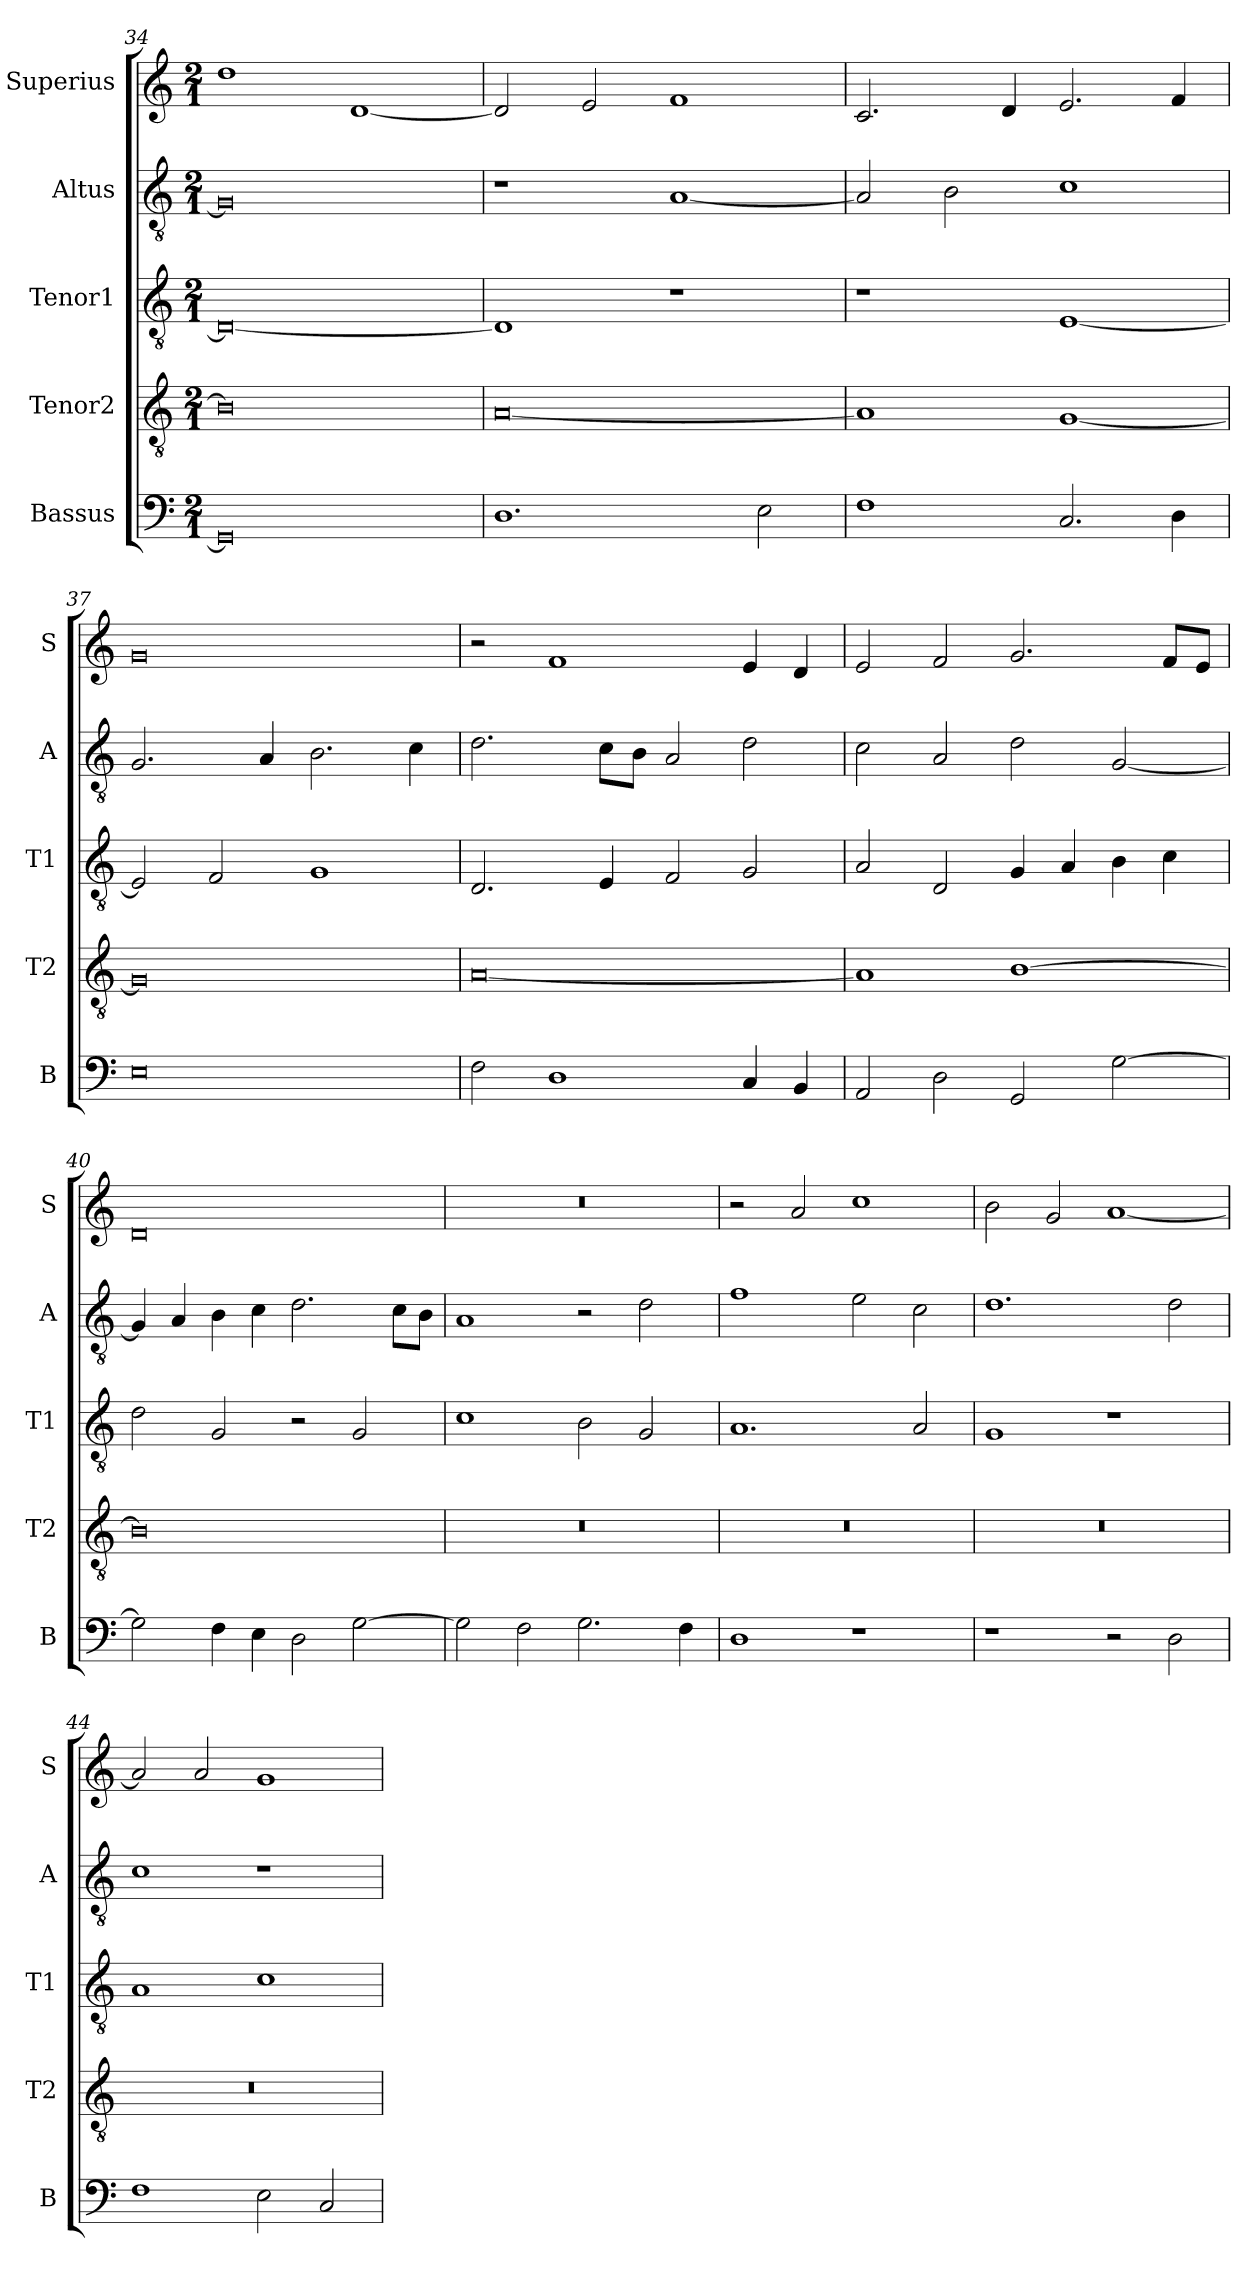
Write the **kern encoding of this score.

**kern	**kern	**kern	**kern	**kern
*part5	*part4	*part3	*part2	*part1
*staff5	*staff4	*staff3	*staff2	*staff1
*I"Bassus	*I"Tenor2	*I"Tenor1	*I"Altus	*I"Superius
*I'B	*I'T2	*I'T1	*I'A	*I'S
*clefF4	*clefGv2	*clefGv2	*clefGv2	*clefG2
*k[]	*k[]	*k[]	*k[]	*k[]
*M2/1	*M2/1	*M2/1	*M2/1	*M2/1
=34	=34	=34	=34	=34
0GG]	0B]	0D_	0G]	1dd
.	.	.	.	[1d
=35	=35	=35	=35	=35
1.D	[0A	1D]	1r	2d/]
.	.	.	.	2e/
.	.	1r	[1A	1f
2E\	.	.	.	.
=36	=36	=36	=36	=36
1F	1A]	1r	2A/]	2.c/
.	.	.	2B\	.
.	.	.	.	4d/
2.C/	[1G	[1E	1c	2.e/
4D\	.	.	.	4f/
=37	=37	=37	=37	=37
0E	0G]	2E/]	2.G/	0g
.	.	2F/	.	.
.	.	.	4A/	.
.	.	1G	2.B\	.
.	.	.	4c\	.
=38	=38	=38	=38	=38
2F\	[0A	2.D/	2.d\	2r
1D	.	.	.	1f
.	.	4E/	8c\L	.
.	.	.	8B\J	.
.	.	2F/	2A/	.
4C/	.	2G/	2d\	4e/
4BB/	.	.	.	4d/
=39	=39	=39	=39	=39
2AA/	1A]	2A/	2c\	2e/
2D\	.	2D/	2A/	2f/
2GG/	[1B	4G/	2d\	2.g/
.	.	4A/	.	.
[2G\	.	4B\	[2G/	.
.	.	4c\	.	8f/L
.	.	.	.	8e/J
=40	=40	=40	=40	=40
2G\]	0B]	2d\	4G/]	0d
.	.	.	4A/	.
4F\	.	2G/	4B\	.
4E\	.	.	4c\	.
2D\	.	2r	2.d\	.
[2G\	.	2G/	.	.
.	.	.	8c\L	.
.	.	.	8B\J	.
=41	=41	=41	=41	=41
2G\]	0r	1c	1A	0r
2F\	.	.	.	.
2.G\	.	2B\	2r	.
.	.	2G/	2d\	.
4F\	.	.	.	.
=42	=42	=42	=42	=42
1D	0r	1.A	1f	2r
.	.	.	.	2a/
1r	.	.	2e\	1cc
.	.	2A/	2c\	.
=43	=43	=43	=43	=43
1r	0r	1G	1.d	2b\
.	.	.	.	2g/
2r	.	1r	.	[1a
2D\	.	.	2d\	.
=44	=44	=44	=44	=44
1F	0r	1A	1c	2a/]
.	.	.	.	2a/
2E\	.	1c	1r	1g
2C/	.	.	.	.
=	=	=	=	=
*-	*-	*-	*-	*-
